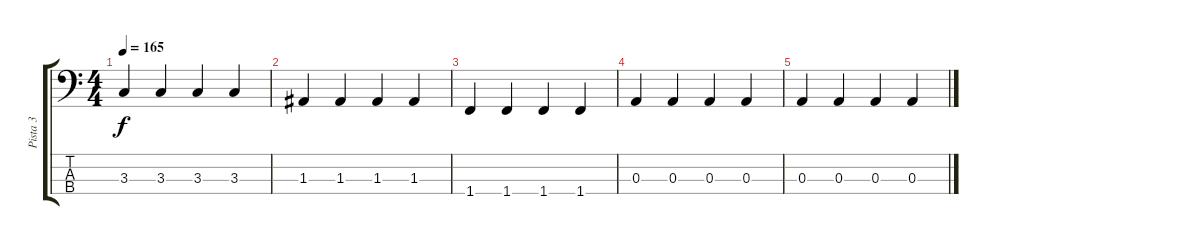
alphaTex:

\track ("Pista 3" "Pista 3") {instrument electricbassfinger}
\staff {score tabs}
\tuning (G2 D2 A1 E1) {hide}
\ts (4 4)
\tempo 165
\clef f4
\ks c
3.3.4{dy f} 3.3.4 3.3.4 3.3.4 |
1.3.4 1.3.4 1.3.4 1.3.4 |
1.4.4 1.4.4 1.4.4 1.4.4 |
0.3.4 0.3.4 0.3.4 0.3.4 |
0.3.4 0.3.4 0.3.4 0.3.4
